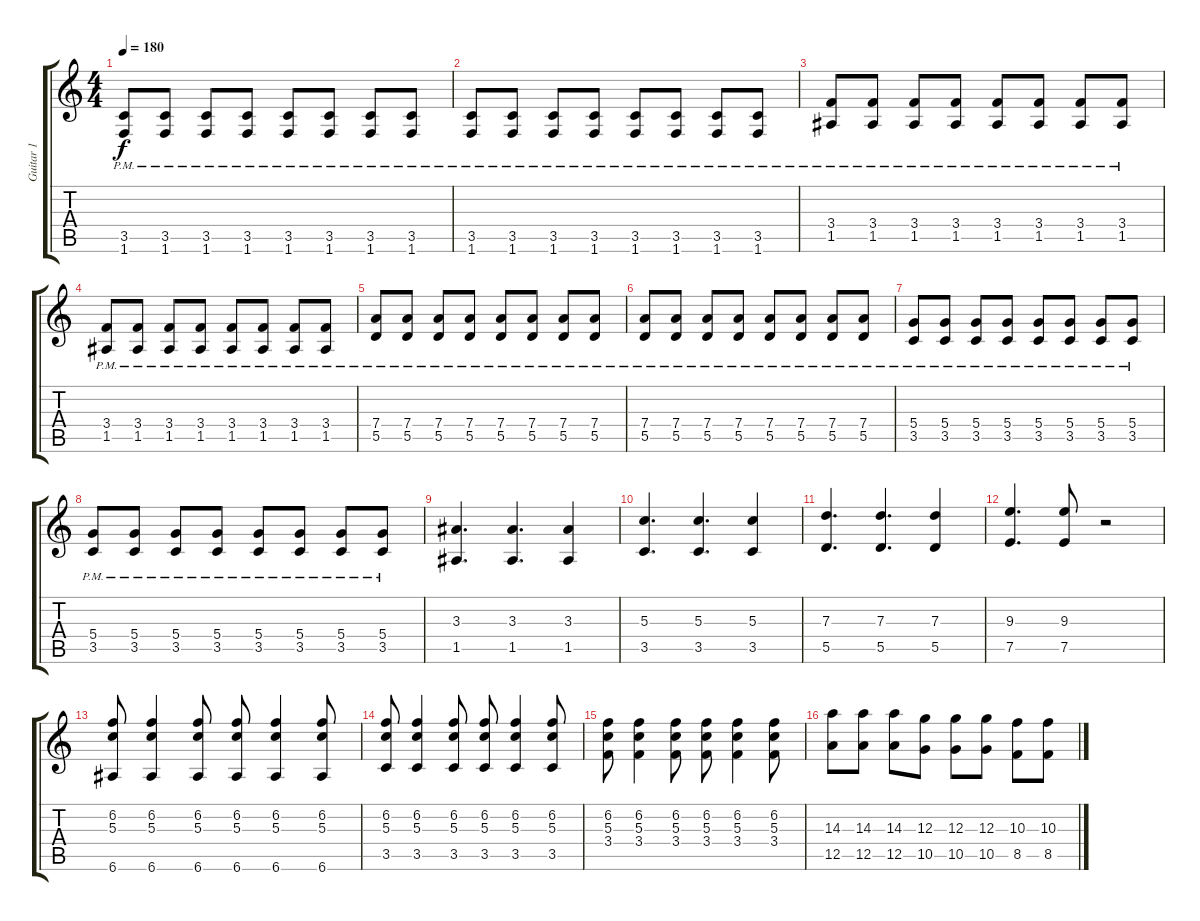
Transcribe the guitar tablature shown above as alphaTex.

\track ("Guitar 1" "Guitar 1") {instrument overdrivenguitar}
\staff {score tabs}
\tuning (E4 B3 G3 D3 A2 E2) {hide}
\ts (4 4)
\tempo 180
\clef g2
\ks c
(3.5{pm} 1.6{pm}).8{dy f} (3.5{pm} 1.6{pm}).8 (3.5{pm} 1.6{pm}).8 (3.5{pm} 1.6{pm}).8 (3.5{pm} 1.6{pm}).8 (3.5{pm} 1.6{pm}).8 (3.5{pm} 1.6{pm}).8 (3.5{pm} 1.6{pm}).8 |
(3.5{pm} 1.6{pm}).8 (3.5{pm} 1.6{pm}).8 (3.5{pm} 1.6{pm}).8 (3.5{pm} 1.6{pm}).8 (3.5{pm} 1.6{pm}).8 (3.5{pm} 1.6{pm}).8 (3.5{pm} 1.6{pm}).8 (3.5{pm} 1.6{pm}).8 |
(3.4{pm} 1.5{pm}).8 (3.4{pm} 1.5{pm}).8 (3.4{pm} 1.5{pm}).8 (3.4{pm} 1.5{pm}).8 (3.4{pm} 1.5{pm}).8 (3.4{pm} 1.5{pm}).8 (3.4{pm} 1.5{pm}).8 (3.4{pm} 1.5{pm}).8 |
(3.4{pm} 1.5{pm}).8 (3.4{pm} 1.5{pm}).8 (3.4{pm} 1.5{pm}).8 (3.4{pm} 1.5{pm}).8 (3.4{pm} 1.5{pm}).8 (3.4{pm} 1.5{pm}).8 (3.4{pm} 1.5{pm}).8 (3.4{pm} 1.5{pm}).8 |
(7.4{pm} 5.5{pm}).8 (7.4{pm} 5.5{pm}).8 (7.4{pm} 5.5{pm}).8 (7.4{pm} 5.5{pm}).8 (7.4{pm} 5.5{pm}).8 (7.4{pm} 5.5{pm}).8 (7.4{pm} 5.5{pm}).8 (7.4{pm} 5.5{pm}).8 |
(7.4{pm} 5.5{pm}).8 (7.4{pm} 5.5{pm}).8 (7.4{pm} 5.5{pm}).8 (7.4{pm} 5.5{pm}).8 (7.4{pm} 5.5{pm}).8 (7.4{pm} 5.5{pm}).8 (7.4{pm} 5.5{pm}).8 (7.4{pm} 5.5{pm}).8 |
(5.4{pm} 3.5{pm}).8 (5.4{pm} 3.5{pm}).8 (5.4{pm} 3.5{pm}).8 (5.4{pm} 3.5{pm}).8 (5.4{pm} 3.5{pm}).8 (5.4{pm} 3.5{pm}).8 (5.4{pm} 3.5{pm}).8 (5.4{pm} 3.5{pm}).8 |
(5.4{pm} 3.5{pm}).8 (5.4{pm} 3.5{pm}).8 (5.4{pm} 3.5{pm}).8 (5.4{pm} 3.5{pm}).8 (5.4{pm} 3.5{pm}).8 (5.4{pm} 3.5{pm}).8 (5.4{pm} 3.5{pm}).8 (5.4{pm} 3.5{pm}).8 |
(3.3 1.5).4{d instrument overdrivenguitar} (3.3 1.5).4{d} (3.3 1.5).4 |
(5.3 3.5).4{d} (5.3 3.5).4{d} (5.3 3.5).4 |
(7.3 5.5).4{d} (7.3 5.5).4{d} (7.3 5.5).4 |
(9.3 7.5).4{d} (9.3 7.5).8 r.2 |
(6.2 5.3 6.6).8 (6.2 5.3 6.6).4 (6.2 5.3 6.6).8 (6.2 5.3 6.6).8 (6.2 5.3 6.6).4 (6.2 5.3 6.6).8 |
(6.2 5.3 3.5).8 (6.2 5.3 3.5).4 (6.2 5.3 3.5).8 (6.2 5.3 3.5).8 (6.2 5.3 3.5).4 (6.2 5.3 3.5).8 |
(6.2 5.3 3.4).8 (6.2 5.3 3.4).4 (6.2 5.3 3.4).8 (6.2 5.3 3.4).8 (6.2 5.3 3.4).4 (6.2 5.3 3.4).8 |
(14.3 12.5).8 (14.3 12.5).8 (14.3 12.5).8 (12.3 10.5).8 (12.3 10.5).8 (12.3 10.5).8 (10.3 8.5).8 (10.3 8.5).8
